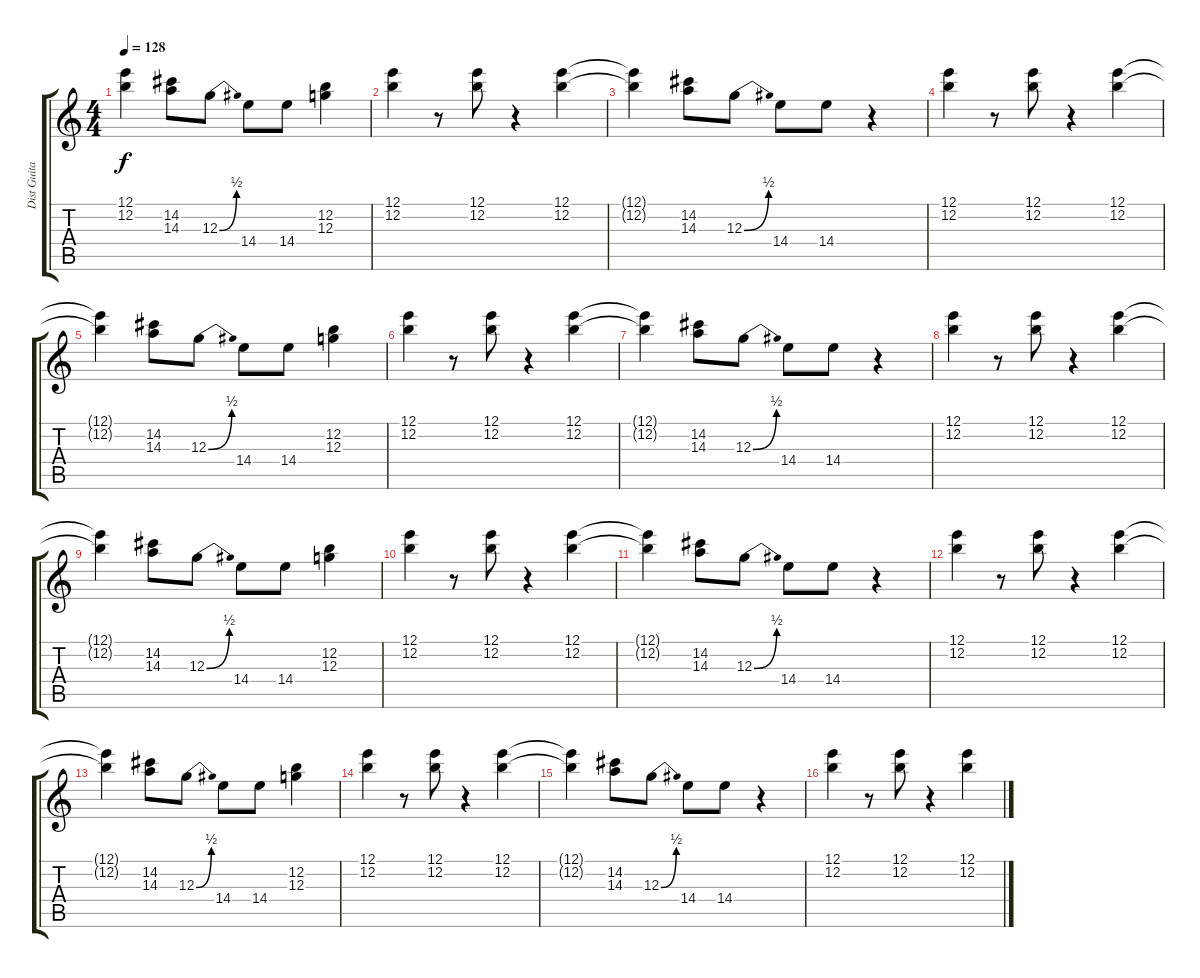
\track ("Dist Guitar" "Dist Guita") {instrument distortionguitar}
\staff {score tabs}
\tuning (E4 B3 G3 D3 A2 E2) {hide}
\ts (4 4)
\tempo 128
\clef g2
\ks c
(12.1{t} 12.2{t}).4{dy f} (14.2 14.3).8 12.3{be (bend 0 0 60 2)}.8 14.4.8 14.4.8 (12.2 12.3).4 |
(12.1 12.2).4 r.8 (12.1 12.2).8 r.4 (12.1 12.2).4 |
(12.1{t} 12.2{t}).4 (14.2 14.3).8 12.3{be (bend 0 0 60 2)}.8 14.4.8 14.4.8 r.4 |
(12.1 12.2).4 r.8 (12.1 12.2).8 r.4 (12.1 12.2).4 |
(12.1{t} 12.2{t}).4 (14.2 14.3).8 12.3{be (bend 0 0 60 2)}.8 14.4.8 14.4.8 (12.2 12.3).4 |
(12.1 12.2).4 r.8 (12.1 12.2).8 r.4 (12.1 12.2).4 |
(12.1{t} 12.2{t}).4 (14.2 14.3).8 12.3{be (bend 0 0 60 2)}.8 14.4.8 14.4.8 r.4 |
(12.1 12.2).4 r.8 (12.1 12.2).8 r.4 (12.1 12.2).4 |
(12.1{t} 12.2{t}).4 (14.2 14.3).8 12.3{be (bend 0 0 60 2)}.8 14.4.8 14.4.8 (12.2 12.3).4 |
(12.1 12.2).4 r.8 (12.1 12.2).8 r.4 (12.1 12.2).4 |
(12.1{t} 12.2{t}).4 (14.2 14.3).8 12.3{be (bend 0 0 60 2)}.8 14.4.8 14.4.8 r.4 |
(12.1 12.2).4 r.8 (12.1 12.2).8 r.4 (12.1 12.2).4 |
(12.1{t} 12.2{t}).4 (14.2 14.3).8 12.3{be (bend 0 0 60 2)}.8 14.4.8 14.4.8 (12.2 12.3).4 |
(12.1 12.2).4 r.8 (12.1 12.2).8 r.4 (12.1 12.2).4 |
(12.1{t} 12.2{t}).4 (14.2 14.3).8 12.3{be (bend 0 0 60 2)}.8 14.4.8 14.4.8 r.4 |
(12.1 12.2).4 r.8 (12.1 12.2).8 r.4 (12.1 12.2).4
